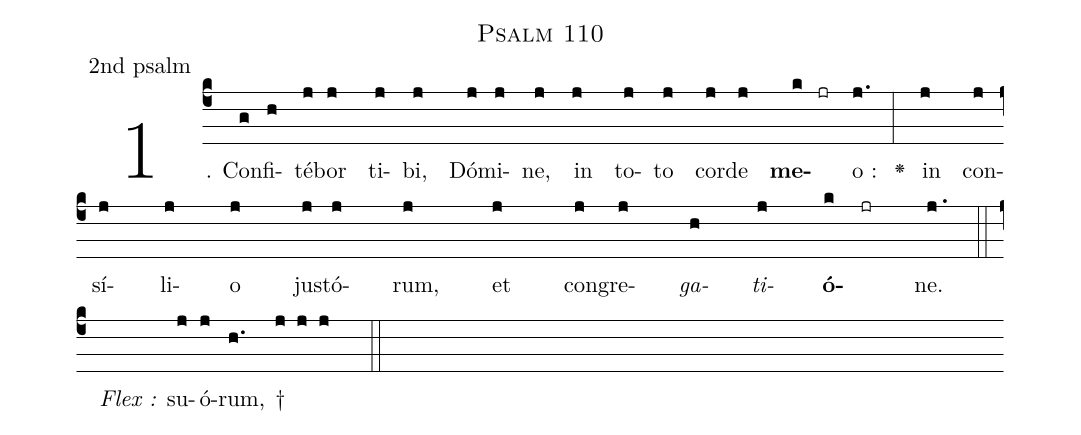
name: Psalm 110;
office-part: 2nd psalm;
%%
% The syntax in this part is called gabc. Please refer to http://home.gna.org/gregorio/gabc/#basis

(c4)1. C{o}n(g)fi(h)té(j)bor(j) ti(j)bi,(j) Dó(j)mi(j)ne,(j) in(j) to(j)to(j) cor(j)de(j) <b>me</b>(k jr)o :(j.) <v>\greheightstar</v>(:) in(j) con(j)sí(j)li(j)o(j) ju(j)stó(j)rum,(j) et(j) con(j)gre(j)<i>ga</i>(h)<i>ti</i>(j)<b>ó</b>(k jr)ne.(j.) (::z)
<i>Flex :</i>()  su(j)ó(j)rum,(h.) †(j j j  ::)

%E(j) u(j) o(h) u(j) a(k) e.(j.) (::)

%Mediant of 1 accent
%Termination of 1 accent with 2 preperatory syllables
